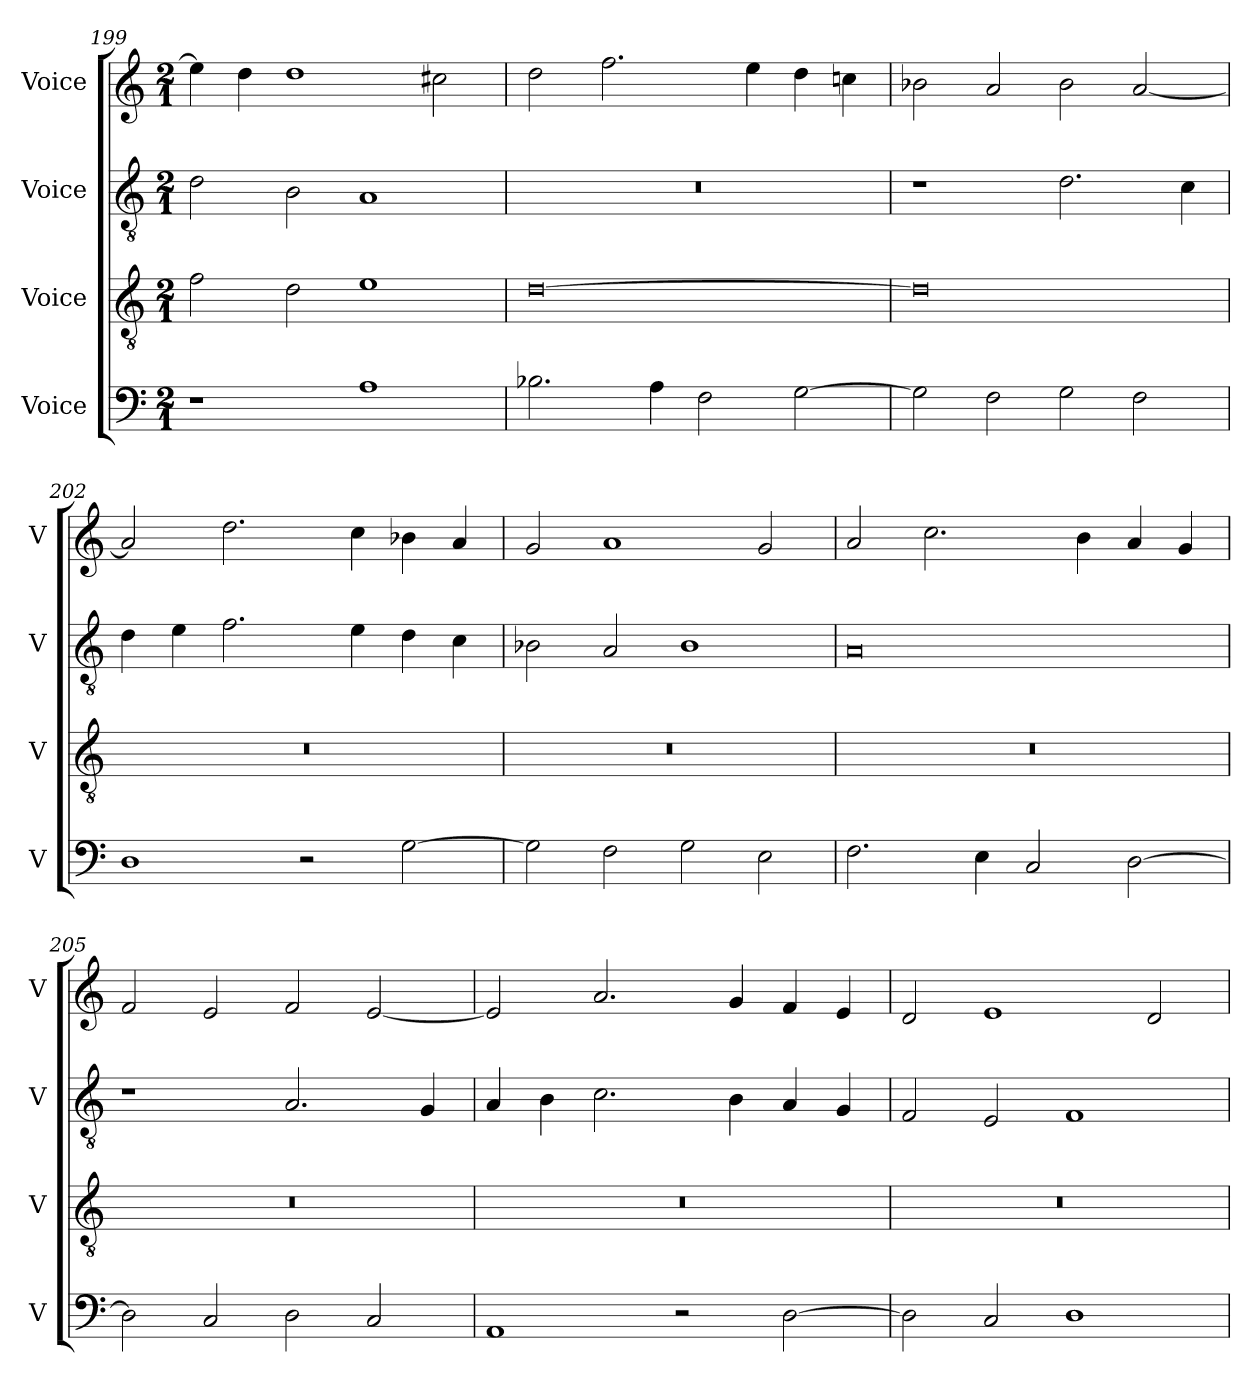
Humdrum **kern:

**kern	**kern	**kern	**kern
*part4	*part3	*part2	*part1
*staff4	*staff3	*staff2	*staff1
*I"Voice	*I"Voice	*I"Voice	*I"Voice
*I'V	*I'V	*I'V	*I'V
*clefF4	*clefGv2	*clefGv2	*clefG2
*k[]	*k[]	*k[]	*k[]
*M2/1	*M2/1	*M2/1	*M2/1
=199	=199	=199	=199
1r	2f\	2d\	4ee\]
.	.	.	4dd\
.	2d\	2B\	1dd
1A	1e	1A	.
.	.	.	2cc#X\
=200	=200	=200	=200
2.B-X\	[0d	0r	2dd\
.	.	.	2.ff\
4A\	.	.	.
2F\	.	.	.
.	.	.	4ee\
[2G\	.	.	4dd\
.	.	.	4ccn\
!!LO:LB:g=z
=201	=201	=201	=201
2G\]	0d]	1r	2b-X\
2F\	.	.	2a/
2G\	.	2.d\	2b-\
2F\	.	.	[2a/
.	.	4c\	.
=202	=202	=202	=202
1D	0r	4d\	2a/]
.	.	4e\	.
.	.	2.f\	2.dd\
2r	.	.	.
.	.	4e\	4cc\
[2G\	.	4d\	4b-X\
.	.	4c\	4a/
=203	=203	=203	=203
2G\]	0r	2B-X\	2g/
2F\	.	2A/	1a
2G\	.	1B-	.
2E\	.	.	2g/
=204	=204	=204	=204
2.F\	0r	0A	2a/
.	.	.	2.cc\
4E\	.	.	.
2C/	.	.	.
.	.	.	4b\
[2D\	.	.	4a/
.	.	.	4g/
=205	=205	=205	=205
2D\]	0r	1r	2f/
2C/	.	.	2e/
2D\	.	2.A/	2f/
2C/	.	.	[2e/
.	.	4G/	.
=206	=206	=206	=206
1AA	0r	4A/	2e/]
.	.	4B\	.
.	.	2.c\	2.a/
2r	.	.	.
.	.	4B\	4g/
[2D\	.	4A/	4f/
.	.	4G/	4e/
!!LO:LB:g=z
=207	=207	=207	=207
2D\]	0r	2F/	2d/
2C/	.	2E/	1e
1D	.	1F	.
.	.	.	2d/
=	=	=	=
*-	*-	*-	*-
